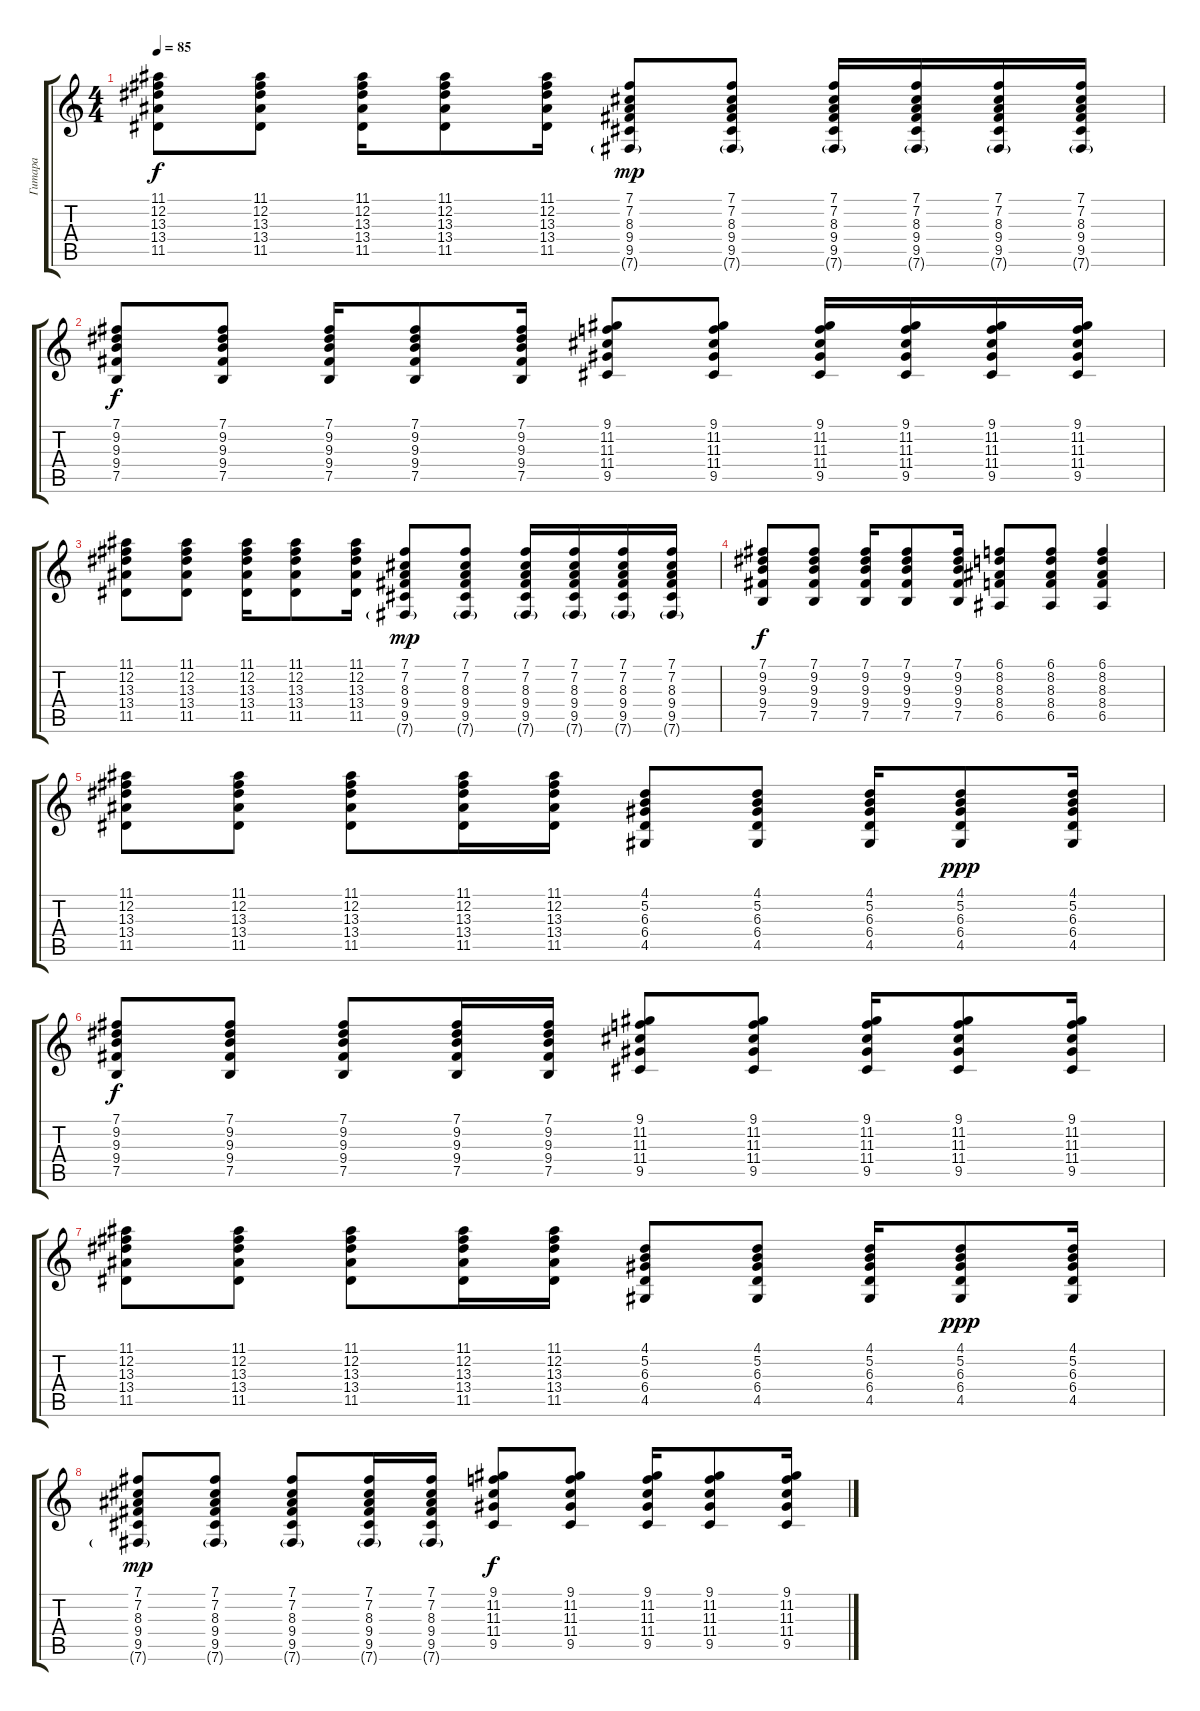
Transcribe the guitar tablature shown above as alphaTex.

\track ("Гитара" "Гитара") {instrument acousticguitarnylon}
\staff {score tabs}
\tuning (B3 Gb3 D3 A2 E2 B1) {hide}
\ts (4 4)
\tempo 85
\clef g2
\ks c
(11.1 12.2 13.3 13.4 11.5).8{dy f} (11.1 12.2 13.3 13.4 11.5).8 (11.1 12.2 13.3 13.4 11.5).16 (11.1 12.2 13.3 13.4 11.5).8 (11.1 12.2 13.3 13.4 11.5).16 (7.1 7.2 8.3 9.4 9.5 7.6{g}).8{dy mp} (7.1 7.2 8.3 9.4 9.5 7.6{g}).8 (7.1 7.2 8.3 9.4 9.5 7.6{g}).16 (7.1 7.2 8.3 9.4 9.5 7.6{g}).16 (7.1 7.2 8.3 9.4 9.5 7.6{g}).16 (7.1 7.2 8.3 9.4 9.5 7.6{g}).16 |
(7.1 9.2 9.3 9.4 7.5).8{dy f} (7.1 9.2 9.3 9.4 7.5).8 (7.1 9.2 9.3 9.4 7.5).16 (7.1 9.2 9.3 9.4 7.5).8 (7.1 9.2 9.3 9.4 7.5).16 (9.1 11.2 11.3 11.4 9.5).8 (9.1 11.2 11.3 11.4 9.5).8 (9.1 11.2 11.3 11.4 9.5).16 (9.1 11.2 11.3 11.4 9.5).16 (9.1 11.2 11.3 11.4 9.5).16 (9.1 11.2 11.3 11.4 9.5).16 |
(11.1 12.2 13.3 13.4 11.5).8 (11.1 12.2 13.3 13.4 11.5).8 (11.1 12.2 13.3 13.4 11.5).16 (11.1 12.2 13.3 13.4 11.5).8 (11.1 12.2 13.3 13.4 11.5).16 (7.1 7.2 8.3 9.4 9.5 7.6{g}).8{dy mp} (7.1 7.2 8.3 9.4 9.5 7.6{g}).8 (7.1 7.2 8.3 9.4 9.5 7.6{g}).16 (7.1 7.2 8.3 9.4 9.5 7.6{g}).16 (7.1 7.2 8.3 9.4 9.5 7.6{g}).16 (7.1 7.2 8.3 9.4 9.5 7.6{g}).16 |
(7.1 9.2 9.3 9.4 7.5).8{dy f} (7.1 9.2 9.3 9.4 7.5).8 (7.1 9.2 9.3 9.4 7.5).16 (7.1 9.2 9.3 9.4 7.5).8 (7.1 9.2 9.3 9.4 7.5).16 (6.1 8.2 8.3 8.4 6.5).8 (6.1 8.2 8.3 8.4 6.5).8 (6.1 8.2 8.3 8.4 6.5).4 |
(11.1 12.2 13.3 13.4 11.5).8 (11.1 12.2 13.3 13.4 11.5).8 (11.1 12.2 13.3 13.4 11.5).8 (11.1 12.2 13.3 13.4 11.5).16 (11.1 12.2 13.3 13.4 11.5).16 (4.1 5.2 6.3 6.4 4.5).8 (4.1 5.2 6.3 6.4 4.5).8 (4.1 5.2 6.3 6.4 4.5).16 (4.1 5.2 6.3 6.4 4.5).8{dy ppp} (4.1 5.2 6.3 6.4 4.5).16 |
(7.1 9.2 9.3 9.4 7.5).8{dy f} (7.1 9.2 9.3 9.4 7.5).8 (7.1 9.2 9.3 9.4 7.5).8 (7.1 9.2 9.3 9.4 7.5).16 (7.1 9.2 9.3 9.4 7.5).16 (9.1 11.2 11.3 11.4 9.5).8 (9.1 11.2 11.3 11.4 9.5).8 (9.1 11.2 11.3 11.4 9.5).16 (9.1 11.2 11.3 11.4 9.5).8 (9.1 11.2 11.3 11.4 9.5).16 |
(11.1 12.2 13.3 13.4 11.5).8 (11.1 12.2 13.3 13.4 11.5).8 (11.1 12.2 13.3 13.4 11.5).8 (11.1 12.2 13.3 13.4 11.5).16 (11.1 12.2 13.3 13.4 11.5).16 (4.1 5.2 6.3 6.4 4.5).8 (4.1 5.2 6.3 6.4 4.5).8 (4.1 5.2 6.3 6.4 4.5).16 (4.1 5.2 6.3 6.4 4.5).8{dy ppp} (4.1 5.2 6.3 6.4 4.5).16 |
(7.1 7.2 8.3 9.4 9.5 7.6{g}).8{dy mp} (7.1 7.2 8.3 9.4 9.5 7.6{g}).8 (7.1 7.2 8.3 9.4 9.5 7.6{g}).8 (7.1 7.2 8.3 9.4 9.5 7.6{g}).16 (7.1 7.2 8.3 9.4 9.5 7.6{g}).16 (9.1 11.2 11.3 11.4 9.5).8{dy f} (9.1 11.2 11.3 11.4 9.5).8 (9.1 11.2 11.3 11.4 9.5).16 (9.1 11.2 11.3 11.4 9.5).8 (9.1 11.2 11.3 11.4 9.5).16
